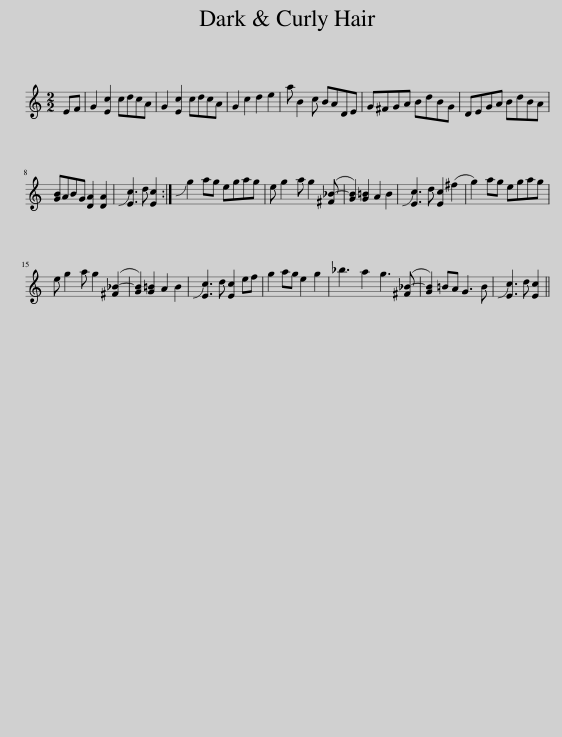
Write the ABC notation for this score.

X:1
L:1/8
M:2/2
I:linebreak $
K:C
V:1 treble
V:1
 EF | G2 [Ec]2 cdcA | G2 [Ec]2 cdcA | G2 c2 d2 e2 | a B2 c BADE | %5
 G^FGA BdBG | DEGA BdBA |$ [GB]ABG [DA]2 [DA]2 | !slide![Ec]3 d [Ec]2 :| !slide!g2 ag egag | %10
 e g2 a g2 ([^F_B-] | [GB]2) [G=B]2 A2 B2 | !slide![Ec]3 d [Ec]2 (^f2 | g2) ag egag |$ e g2 a g2 ([^F_B-]2 | %15
 [GB]2) [G=B]2 A2 B2 | !slide![Ec]3 d [Ec]2 ef | g2 ag e2 g2 | _b3 a2 g3 ([^F_B-] | [GB]2) =BA G3 B | %20
 !slide![Ec]3 d [Ec]2 || %21
